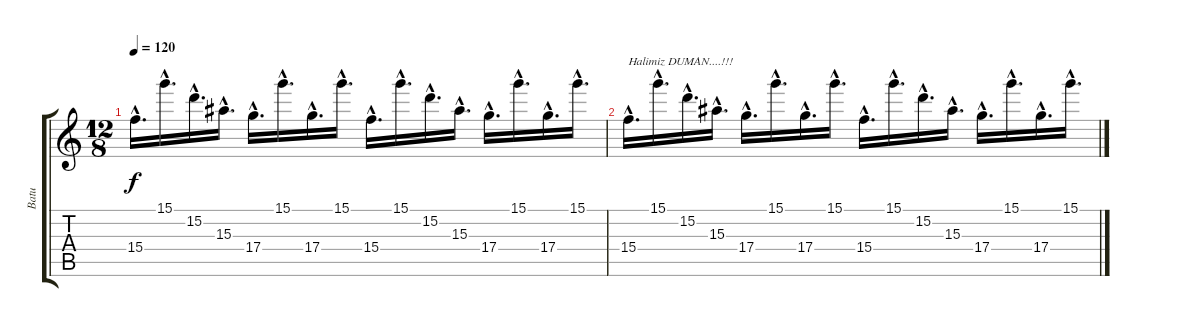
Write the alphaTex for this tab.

\track ("Batu" "Batu") {instrument distortionguitar}
\staff {score tabs}
\tuning (E4 B3 G3 D3 A2 E2) {hide}
\ts (12 8)
\tempo 120
\clef g2
\ks c
15.4{hac}.16{d dy f} 15.1{hac}.16{d} 15.2{hac}.16{d} 15.3{hac}.16{d} 17.4{hac}.16{d} 15.1{hac}.16{d} 17.4{hac}.16{d} 15.1{hac}.16{d} 15.4{hac}.16{d} 15.1{hac}.16{d} 15.2{hac}.16{d} 15.3{hac}.16{d} 17.4{hac}.16{d} 15.1{hac}.16{d} 17.4{hac}.16{d} 15.1{hac}.16{d} |
15.4{hac}.16{d txt "Halimiz DUMAN....!!!"} 15.1{hac}.16{d} 15.2{hac}.16{d} 15.3{hac}.16{d} 17.4{hac}.16{d} 15.1{hac}.16{d} 17.4{hac}.16{d} 15.1{hac}.16{d} 15.4{hac}.16{d} 15.1{hac}.16{d} 15.2{hac}.16{d} 15.3{hac}.16{d} 17.4{hac}.16{d} 15.1{hac}.16{d} 17.4{hac}.16{d} 15.1{hac}.16{d txt ""}
